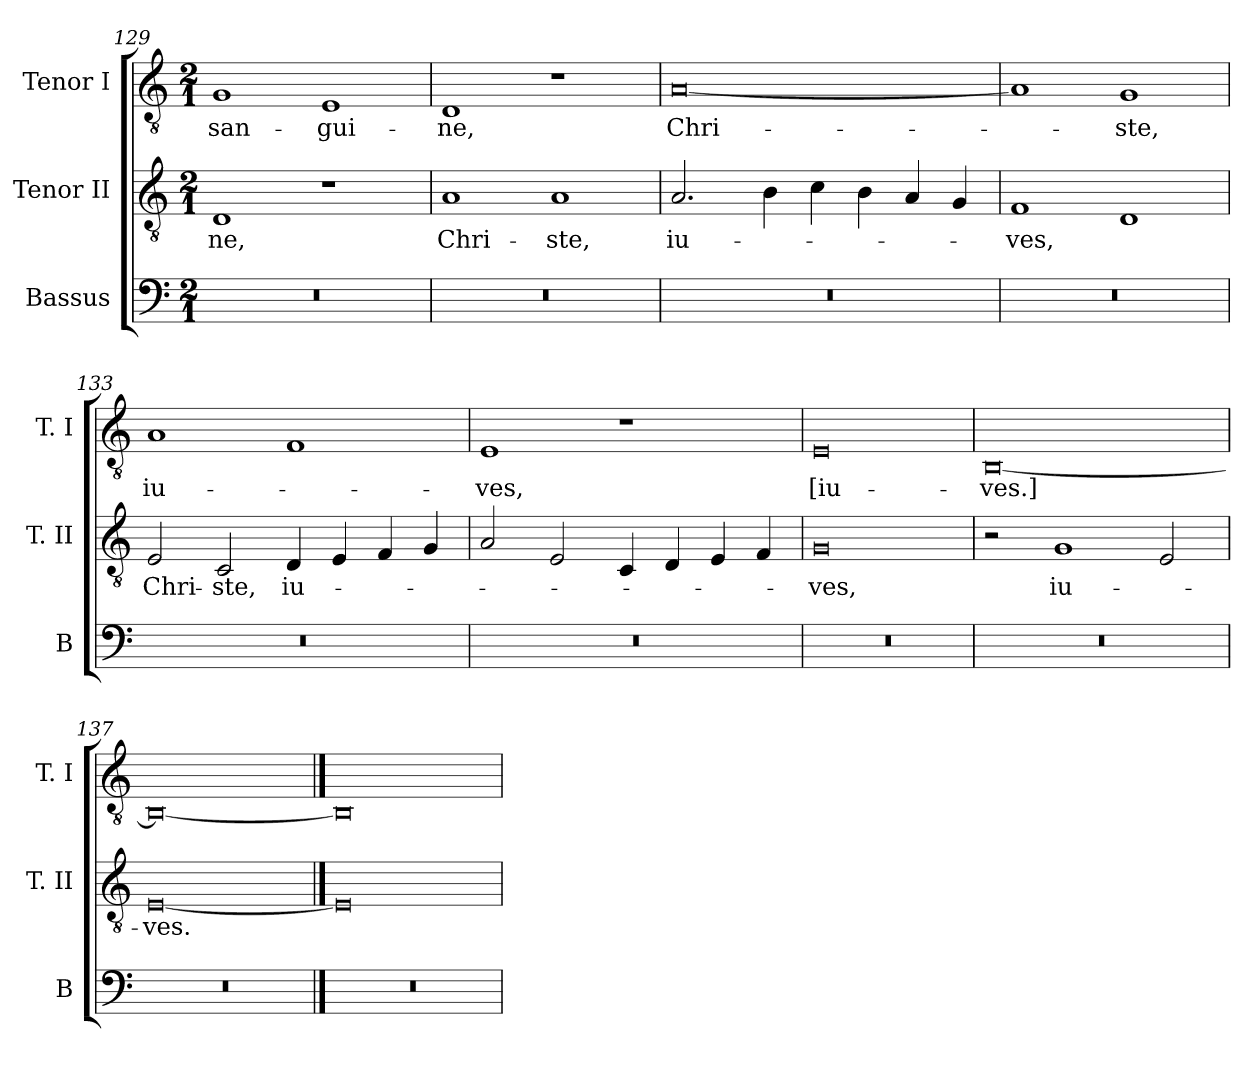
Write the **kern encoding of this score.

**kern	**kern	**text	**kern	**text
*part3	*part2	*part2	*part1	*part1
*staff3	*staff2	*staff2	*staff1	*staff1
*I"Bassus	*I"Tenor II	*	*I"Tenor I	*
*I'B	*I'T. II	*	*I'T. I	*
*clefF4	*clefGv2	*	*clefGv2	*
*k[]	*k[]	*	*k[]	*
*C:	*C:	*	*C:	*
*M2/1	*M2/1	*	*M2/1	*
=129	=129	=129	=129	=129
0r	1D	-ne,	1G	san-
.	1r	.	1E	-gui-
=130	=130	=130	=130	=130
0r	1A	Chri-	1D	-ne,
.	1A	-ste,	1r	.
=131	=131	=131	=131	=131
0r	2.A	iu-	[0A	Chri-
.	4B	.	.	.
.	4c	.	.	.
.	4B	.	.	.
.	4A	.	.	.
.	4G	.	.	.
=132	=132	=132	=132	=132
0r	1F	-ves,	1A]	.
.	1D	.	1G	-ste,
=133	=133	=133	=133	=133
0r	2E	Chri-	1A	iu-
.	2C	-ste,	.	.
.	4D	iu-	1F	.
.	4E	.	.	.
.	4F	.	.	.
.	4G	.	.	.
=134	=134	=134	=134	=134
0r	2A	.	1E	-ves,
.	2E	.	.	.
.	4C	.	1r	.
.	4D	.	.	.
.	4E	.	.	.
.	4F	.	.	.
=135	=135	=135	=135	=135
0r	0G	-ves,	0E	[iu-
=136	=136	=136	=136	=136
0r	2r	.	[0BB	-ves.]
.	1G	iu-	.	.
.	2E	.	.	.
=137	=137	=137	=137	=137
0r	[0E	-ves.	0BB_	.
==138	==138	==138	==138	==138
0r	0E]	.	0BB]	.
=	=	=	=	=
*-	*-	*-	*-	*-
